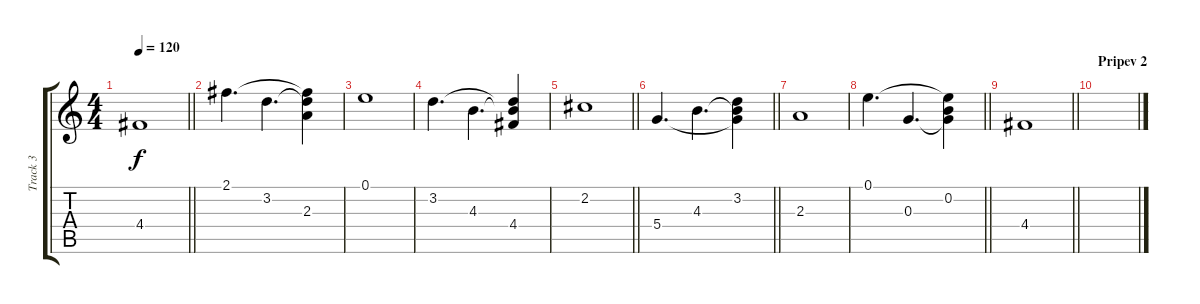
\track ("Track 3" "Track 3") {instrument acousticguitarsteel}
\staff {score tabs}
\tuning (E4 B3 G3 D3 A2 E2) {hide}
\ts (4 4)
\tempo 120
\clef g2
\barLineRight lightlight
\ks c
4.4.1{dy f} |
2.1.4{d} 3.2.4{d} (2.1{t} 3.2{t} 2.3).4 |
0.1.1 |
3.2.4{d} 4.3.4{d} (3.2{t} 4.3{t} 4.4).4 |
\barLineRight lightlight
2.2.1 |
\barLineRight lightlight
5.4.4{d} 4.3.4{d} (3.2 4.3{t} 5.4{t}).4 |
2.3.1 |
\barLineRight lightlight
0.1.4{d} 0.3.4{d} (0.1{t} 0.2 0.3{t}).4 |
\barLineRight lightlight
4.4.1 |
\section ("" "Pripev 2")
